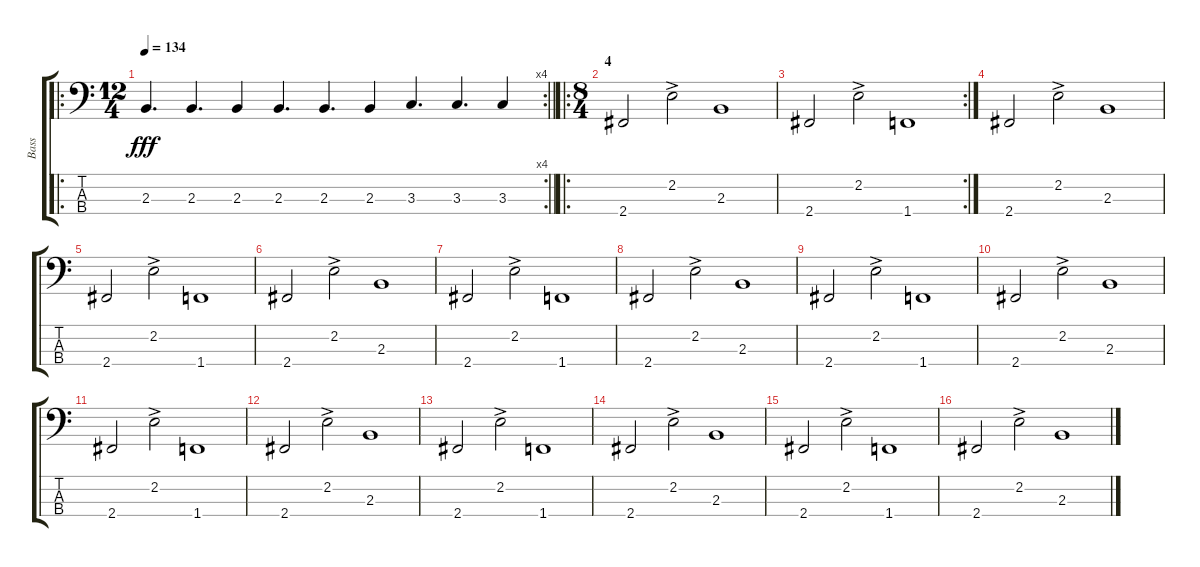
\track ("Bass" "Bass") {instrument electricbassfinger}
\staff {score tabs}
\tuning (G2 D2 A1 E1) {hide}
\ro
\rc 4
\ts (12 4)
\tempo 134
\clef f4
\barLineRight lightlight
\ks c
2.3.4{d dy fff} 2.3.4{d} 2.3.4 2.3.4{d} 2.3.4{d} 2.3.4 3.3.4{d} 3.3.4{d} 3.3.4 |
\ro
\ts (8 4)
\section ("" "4")
2.4.2 2.2{ac}.2 2.3.1 |
\rc 2
2.4.2 2.2{ac}.2 1.4.1 |
2.4.2 2.2{ac}.2 2.3.1 |
2.4.2 2.2{ac}.2 1.4.1 |
2.4.2 2.2{ac}.2 2.3.1 |
2.4.2 2.2{ac}.2 1.4.1 |
2.4.2 2.2{ac}.2 2.3.1 |
2.4.2 2.2{ac}.2 1.4.1 |
2.4.2 2.2{ac}.2 2.3.1 |
2.4.2 2.2{ac}.2 1.4.1 |
2.4.2 2.2{ac}.2 2.3.1 |
2.4.2 2.2{ac}.2 1.4.1 |
2.4.2 2.2{ac}.2 2.3.1 |
2.4.2 2.2{ac}.2 1.4.1 |
2.4.2 2.2{ac}.2 2.3.1
